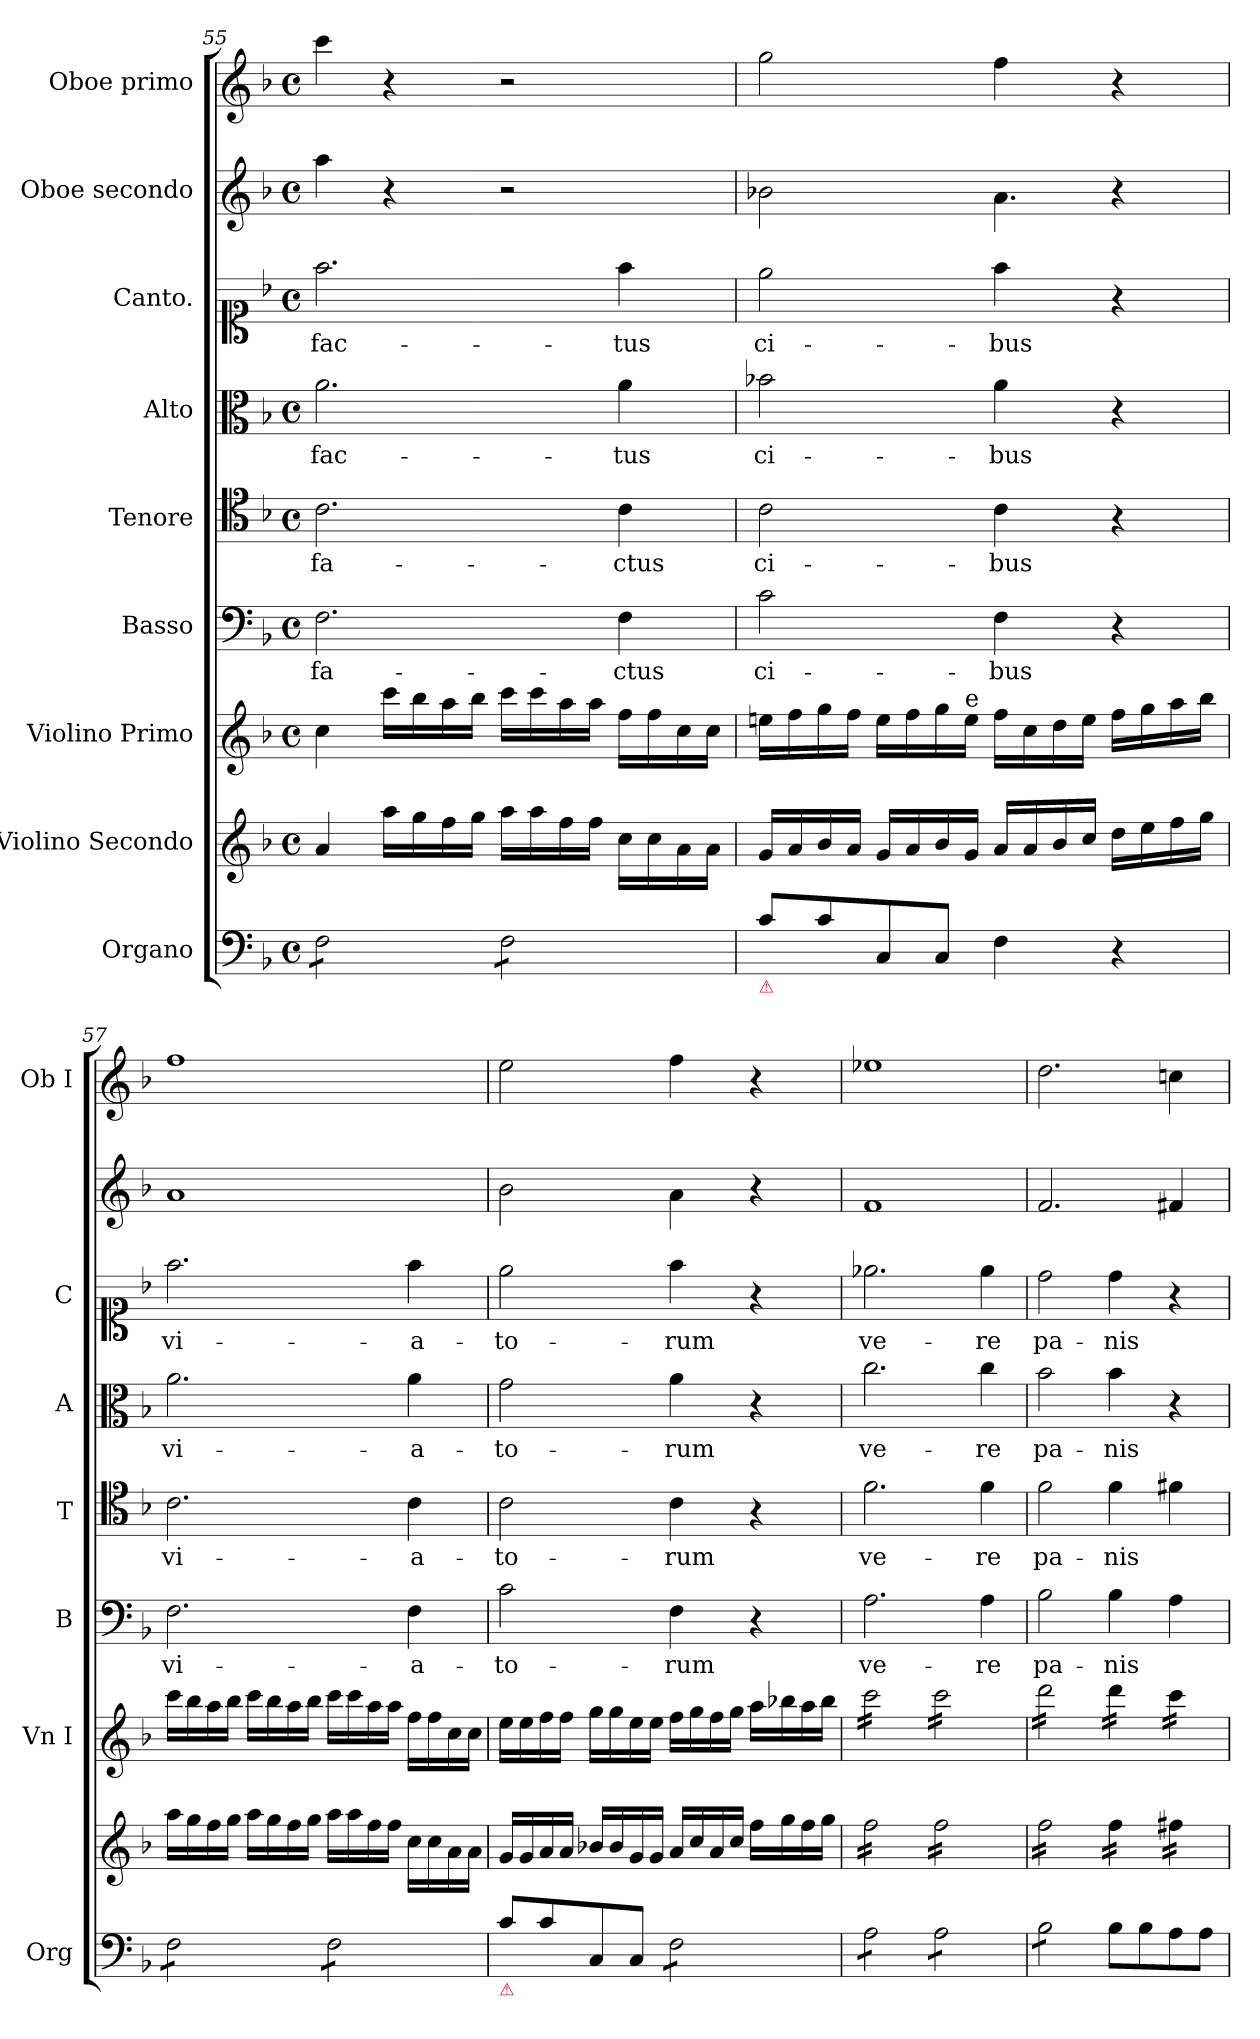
**kern	**kern	**kern	**kern	**text	**kern	**text	**kern	**text	**kern	**text	**kern	**kern
*part9	*part8	*part7	*part6	*part6	*part5	*part5	*part4	*part4	*part3	*part3	*part2	*part1
*staff9	*staff8	*staff7	*staff6	*staff6	*staff5	*staff5	*staff4	*staff4	*staff3	*staff3	*staff2	*staff1
*I"Organo	*I"Violino Secondo	*I"Violino Primo	*I"Basso	*	*I"Tenore	*	*I"Alto	*	*I"Canto.	*	*I"Oboe secondo	*I"Oboe primo
*I'Org	*	*I'Vn I	*I'B	*	*I'T	*	*I'A	*	*I'C	*	*	*I'Ob I
*clefF4	*clefG2	*clefG2	*clefF4	*	*clefC4	*	*clefC3	*	*clefC1	*	*clefG2	*clefG2
*k[b-]	*k[b-]	*k[b-]	*k[b-]	*	*k[b-]	*	*k[b-]	*	*k[b-]	*	*k[b-]	*k[b-]
*d:	*d:	*d:	*d:	*	*d:	*	*d:	*	*d:	*	*d:	*d:
*M4/4	*M4/4	*M4/4	*M4/4	*	*M4/4	*	*M4/4	*	*M4/4	*	*M4/4	*M4/4
*met(c)	*met(c)	*met(c)	*met(c)	*	*met(c)	*	*met(c)	*	*met(c)	*	*met(c)	*met(c)
=55	=55	=55	=55	=55	=55	=55	=55	=55	=55	=55	=55	=55
*tremolo	*	*	*	*	*	*	*	*	*	*	*	*
8F\L	4a/	4cc\	2.F\	fa-	2.c\	fa-	2.a\	fac-	2.ff\	fac-	4aa\	4ccc\
8F\	.	.	.	.	.	.	.	.	.	.	.	.
8F\	16aa\LL	16ccc\LL	.	.	.	.	.	.	.	.	4r	4r
.	16gg\	16bb-\	.	.	.	.	.	.	.	.	.	.
8F\J	16ff\	16aa\	.	.	.	.	.	.	.	.	.	.
.	16gg\JJ	16bb-\JJ	.	.	.	.	.	.	.	.	.	.
8F\L	16aa\LL	16ccc\LL	.	.	.	.	.	.	.	.	2r	2r
.	16aa\	16ccc\	.	.	.	.	.	.	.	.	.	.
8F\	16ff\	16aa\	.	.	.	.	.	.	.	.	.	.
.	16ff\JJ	16aa\JJ	.	.	.	.	.	.	.	.	.	.
8F\	16cc\LL	16ff\LL	4F\	-ctus	4c\	-ctus	4a\	-tus	4ff\	-tus	.	.
.	16cc\	16ff\	.	.	.	.	.	.	.	.	.	.
8F\J	16a\	16cc\	.	.	.	.	.	.	.	.	.	.
*Xtremolo	*	*	*	*	*	*	*	*	*	*	*	*
.	16a\JJ	16cc\JJ	.	.	.	.	.	.	.	.	.	.
=56	=56	=56	=56	=56	=56	=56	=56	=56	=56	=56	=56	=56
!LO:TX:b:color=crimson:t=⚠	!	!	!	!	!	!	!	!	!	!	!	!
8c\L	16g/LL	16een\LL	2c\	ci-	2c\	ci-	2b-X\	ci-	2ee\	ci-	2b-X\	2gg\
.	16a/	16ff\	.	.	.	.	.	.	.	.	.	.
8c\	16b-/	16gg\	.	.	.	.	.	.	.	.	.	.
.	16a/JJ	16ff\JJ	.	.	.	.	.	.	.	.	.	.
8C/	16g/LL	16ee\LL	.	.	.	.	.	.	.	.	.	.
.	16a/	16ff\	.	.	.	.	.	.	.	.	.	.
8C/J	16b-/	16gg\	.	.	.	.	.	.	.	.	.	.
!	!	!LO:TX:a:t=e	!	!	!	!	!	!	!	!	!	!
.	16g/JJ	16ee\JJ	.	.	.	.	.	.	.	.	.	.
!	!	!	!	!	!	!	!	!	!	!	!LO:N:vis=4.	!
4F\	16a/LL	16ff\LL	4F\	-bus	4c\	-bus	4a\	-bus	4ff\	-bus	4a\	4ff\
.	16a/	16cc\	.	.	.	.	.	.	.	.	.	.
.	16b-/	16dd\	.	.	.	.	.	.	.	.	.	.
.	16cc/JJ	16ee\JJ	.	.	.	.	.	.	.	.	.	.
4r	16dd\LL	16ff\LL	4r	.	4r	.	4r	.	4r	.	4r	4r
.	16ee\	16gg\	.	.	.	.	.	.	.	.	.	.
.	16ff\	16aa\	.	.	.	.	.	.	.	.	.	.
.	16gg\JJ	16bb-\JJ	.	.	.	.	.	.	.	.	.	.
=57	=57	=57	=57	=57	=57	=57	=57	=57	=57	=57	=57	=57
*tremolo	*	*	*	*	*	*	*	*	*	*	*	*
8F\L	16aa\LL	16ccc\LL	2.F\	vi-	2.c\	vi-	2.a\	vi-	2.ff\	vi-	1a	1ff
.	16gg\	16bb-\	.	.	.	.	.	.	.	.	.	.
8F\	16ff\	16aa\	.	.	.	.	.	.	.	.	.	.
.	16gg\JJ	16bb-\JJ	.	.	.	.	.	.	.	.	.	.
8F\	16aa\LL	16ccc\LL	.	.	.	.	.	.	.	.	.	.
.	16gg\	16bb-\	.	.	.	.	.	.	.	.	.	.
8F\J	16ff\	16aa\	.	.	.	.	.	.	.	.	.	.
.	16gg\JJ	16bb-\JJ	.	.	.	.	.	.	.	.	.	.
8F\L	16aa\LL	16ccc\LL	.	.	.	.	.	.	.	.	.	.
.	16aa\	16ccc\	.	.	.	.	.	.	.	.	.	.
8F\	16ff\	16aa\	.	.	.	.	.	.	.	.	.	.
.	16ff\JJ	16aa\JJ	.	.	.	.	.	.	.	.	.	.
8F\	16cc\LL	16ff\LL	4F\	-a-	4c\	-a-	4a\	-a-	4ff\	-a-	.	.
.	16cc\	16ff\	.	.	.	.	.	.	.	.	.	.
8F\J	16a\	16cc\	.	.	.	.	.	.	.	.	.	.
*Xtremolo	*	*	*	*	*	*	*	*	*	*	*	*
.	16a\JJ	16cc\JJ	.	.	.	.	.	.	.	.	.	.
=58	=58	=58	=58	=58	=58	=58	=58	=58	=58	=58	=58	=58
!LO:TX:b:color=crimson:t=⚠	!	!	!	!	!	!	!	!	!	!	!	!
8c\L	16g/LL	16ee\LL	2c\	-to-	2c\	-to-	2g\	-to-	2ee\	-to-	2b-\	2ee\
.	16g/	16ee\	.	.	.	.	.	.	.	.	.	.
8c\	16a/	16ff\	.	.	.	.	.	.	.	.	.	.
.	16a/JJ	16ff\JJ	.	.	.	.	.	.	.	.	.	.
8C/	16b-X/LL	16gg\LL	.	.	.	.	.	.	.	.	.	.
.	16b-/	16gg\	.	.	.	.	.	.	.	.	.	.
8C/J	16g/	16ee\	.	.	.	.	.	.	.	.	.	.
.	16g/JJ	16ee\JJ	.	.	.	.	.	.	.	.	.	.
*tremolo	*	*	*	*	*	*	*	*	*	*	*	*
8F\L	16a/LL	16ff\LL	4F\	-rum	4c\	-rum	4a\	-rum	4ff\	-rum	4a\	4ff\
.	16cc/	16gg\	.	.	.	.	.	.	.	.	.	.
8F\	16a/	16ff\	.	.	.	.	.	.	.	.	.	.
.	16cc/JJ	16gg\JJ	.	.	.	.	.	.	.	.	.	.
8F\	16ff\LL	16aa\LL	4r	.	4r	.	4r	.	4r	.	4r	4r
.	16gg\	16bb-X\	.	.	.	.	.	.	.	.	.	.
8F\J	16ff\	16aa\	.	.	.	.	.	.	.	.	.	.
.	16gg\JJ	16bb-\JJ	.	.	.	.	.	.	.	.	.	.
=59	=59	=59	=59	=59	=59	=59	=59	=59	=59	=59	=59	=59
*	*tremolo	*	*	*	*	*	*	*	*	*	*	*
*	*	*tremolo	*	*	*	*	*	*	*	*	*	*
8A\L	16ff\LL	16ccc\LL	2.A\	ve-	2.f\	ve-	2.cc\	ve-	2.ee-X\	ve-	1f	1ee-X
.	16ff\	16ccc\	.	.	.	.	.	.	.	.	.	.
8A\	16ff\	16ccc\	.	.	.	.	.	.	.	.	.	.
.	16ff\	16ccc\	.	.	.	.	.	.	.	.	.	.
8A\	16ff\	16ccc\	.	.	.	.	.	.	.	.	.	.
.	16ff\	16ccc\	.	.	.	.	.	.	.	.	.	.
8A\J	16ff\	16ccc\	.	.	.	.	.	.	.	.	.	.
.	16ff\JJ	16ccc\JJ	.	.	.	.	.	.	.	.	.	.
8A\L	16ff\LL	16ccc\LL	.	.	.	.	.	.	.	.	.	.
.	16ff\	16ccc\	.	.	.	.	.	.	.	.	.	.
8A\	16ff\	16ccc\	.	.	.	.	.	.	.	.	.	.
.	16ff\	16ccc\	.	.	.	.	.	.	.	.	.	.
8A\	16ff\	16ccc\	4A\	-re	4f\	-re	4cc\	-re	4ee-\	-re	.	.
.	16ff\	16ccc\	.	.	.	.	.	.	.	.	.	.
8A\J	16ff\	16ccc\	.	.	.	.	.	.	.	.	.	.
.	16ff\JJ	16ccc\JJ	.	.	.	.	.	.	.	.	.	.
=60	=60	=60	=60	=60	=60	=60	=60	=60	=60	=60	=60	=60
8B-\L	16ff\LL	16ddd\LL	2B-\	pa-	2f\	pa-	2b-\	pa-	2dd\	pa-	2.f/	2.dd\
.	16ff\	16ddd\	.	.	.	.	.	.	.	.	.	.
8B-\	16ff\	16ddd\	.	.	.	.	.	.	.	.	.	.
.	16ff\	16ddd\	.	.	.	.	.	.	.	.	.	.
8B-\	16ff\	16ddd\	.	.	.	.	.	.	.	.	.	.
.	16ff\	16ddd\	.	.	.	.	.	.	.	.	.	.
8B-\J	16ff\	16ddd\	.	.	.	.	.	.	.	.	.	.
*Xtremolo	*	*	*	*	*	*	*	*	*	*	*	*
.	16ff\JJ	16ddd\JJ	.	.	.	.	.	.	.	.	.	.
8B-\L	16ff\LL	16ddd\LL	4B-\	-nis	4f\	-nis	4b-\	-nis	4dd\	-nis	.	.
.	16ff\	16ddd\	.	.	.	.	.	.	.	.	.	.
8B-\	16ff\	16ddd\	.	.	.	.	.	.	.	.	.	.
.	16ff\JJ	16ddd\JJ	.	.	.	.	.	.	.	.	.	.
8A\	16ff#X\LL	16ccc\LL	4A\	.	4f#X\	.	4r	.	4r	.	4f#X/	4ccn\
.	16ff#X\	16ccc\	.	.	.	.	.	.	.	.	.	.
8A\J	16ff#X\	16ccc\	.	.	.	.	.	.	.	.	.	.
.	16ff#X\JJ	16ccc\JJ	.	.	.	.	.	.	.	.	.	.
*	*	*Xtremolo	*	*	*	*	*	*	*	*	*	*
*	*Xtremolo	*	*	*	*	*	*	*	*	*	*	*
=	=	=	=	=	=	=	=	=	=	=	=	=
*-	*-	*-	*-	*-	*-	*-	*-	*-	*-	*-	*-	*-
